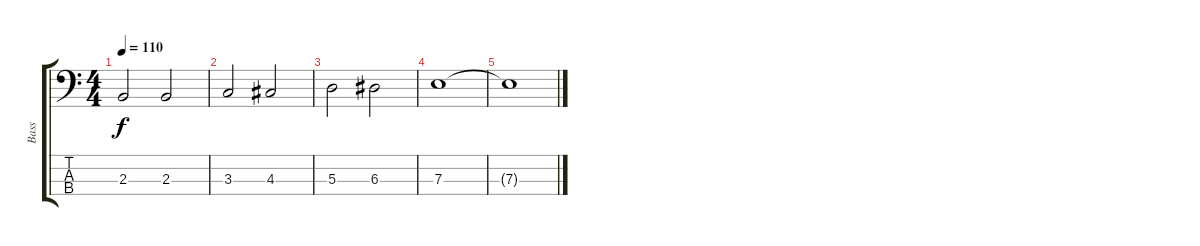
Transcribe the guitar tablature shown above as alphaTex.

\track ("Bass" "Bass") {instrument electricbassfinger}
\staff {score tabs}
\tuning (G2 D2 A1 E1) {hide}
\ts (4 4)
\tempo 110
\clef f4
\ks c
2.3.2{dy f} 2.3.2 |
3.3.2 4.3.2 |
5.3.2 6.3.2 |
7.3.1 |
7.3{t}.1
